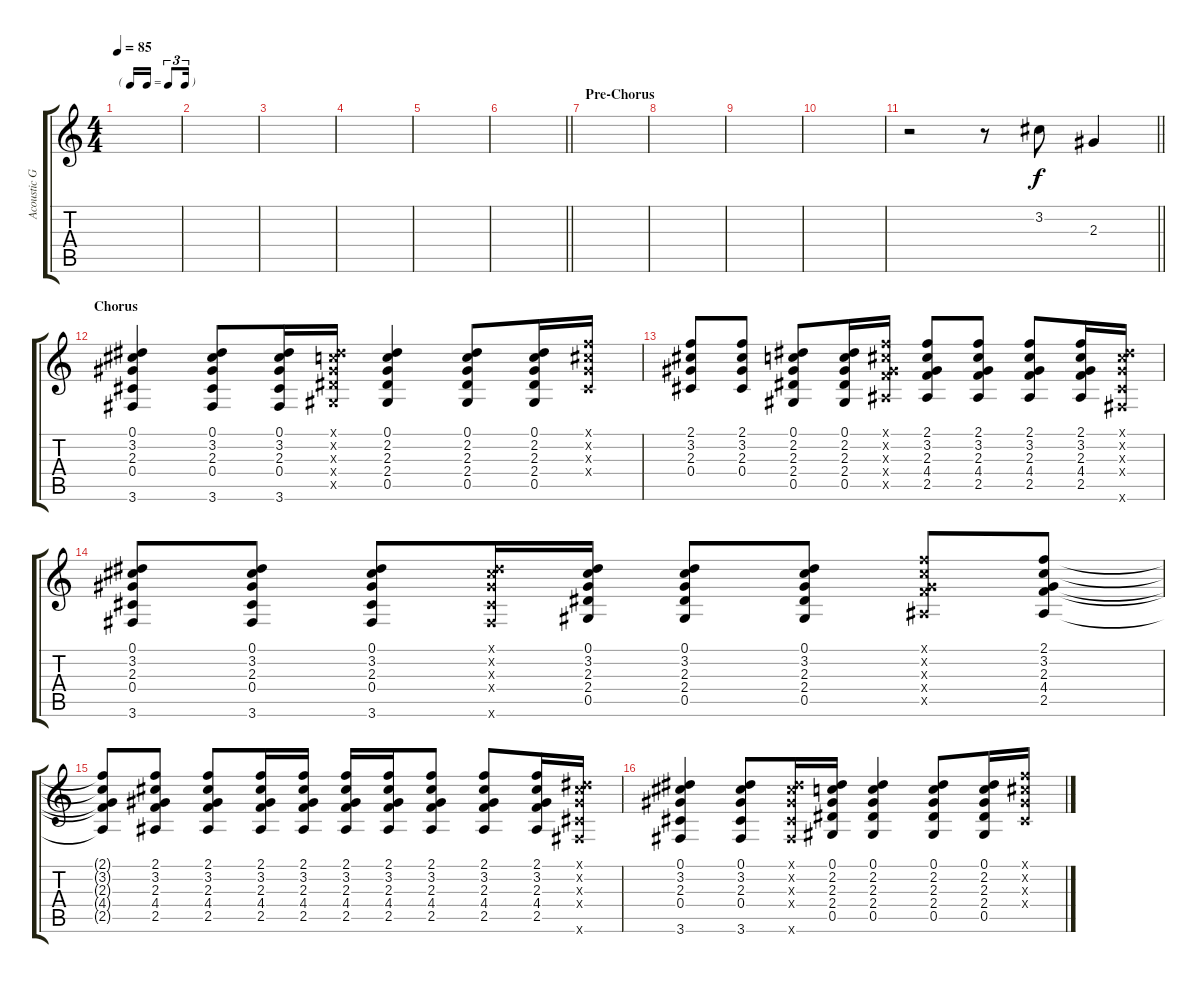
\track ("Acoustic Guitar (L)" "Acoustic G") {instrument acousticguitarsteel}
\staff {score tabs}
\tuning (Eb4 Bb3 Gb3 Db3 Ab2 Eb2) {hide}
\ts (4 4)
\tf triplet16th
\tempo 85
\clef g2
\ks c
|
|
|
|
|
\barLineRight lightlight
|
\section ("" "Pre-Chorus")
|
|
|
|
\barLineRight lightlight
r.2 r.8 3.2.8 2.3.4 |
\section ("" "Chorus")
(0.1 3.2 2.3 0.4 3.6).4 (0.1 3.2 2.3 0.4 3.6).8 (0.1 3.2 2.3 0.4 3.6).16 (0.1{x} 2.2{x} 2.3{x} 2.4{x} 0.5{x}).16 (0.1 2.2 2.3 2.4 0.5).4 (0.1 2.2 2.3 2.4 0.5).8 (0.1 2.2 2.3 2.4 0.5).16 (2.1{x} 3.2{x} 2.3{x} 0.4{x}).16 |
(2.1 3.2 2.3 0.4).8 (2.1 3.2 2.3 0.4).8 (0.1 2.2 2.3 2.4 0.5).8 (0.1 2.2 2.3 2.4 0.5).16 (2.1{x} 3.2{x} 2.3{x} 4.4{x} 2.5{x}).16 (2.1 3.2 2.3 4.4 2.5).8 (2.1 3.2 2.3 4.4 2.5).8 (2.1 3.2 2.3 4.4 2.5).8 (2.1 3.2 2.3 4.4 2.5).16 (0.1{x} 3.2{x} 2.3{x} 0.4{x} 3.6{x}).16 |
(0.1 3.2 2.3 0.4 3.6).8 (0.1 3.2 2.3 0.4 3.6).8 (0.1 3.2 2.3 0.4 3.6).8 (0.1{x} 3.2{x} 2.3{x} 0.4{x} 3.6{x}).16 (0.1 3.2 2.3 2.4 0.5).16 (0.1 3.2 2.3 2.4 0.5).8 (0.1 3.2 2.3 2.4 0.5).8 (2.1{x} 3.2{x} 2.3{x} 4.4{x} 2.5{x}).8 (2.1 3.2 2.3 4.4 2.5).8 |
(2.1{t} 3.2{t} 2.3{t} 4.4{t} 2.5{t}).8 (2.1 3.2 2.3 4.4 2.5).8 (2.1 3.2 2.3 4.4 2.5).8 (2.1 3.2 2.3 4.4 2.5).16 (2.1 3.2 2.3 4.4 2.5).16 (2.1 3.2 2.3 4.4 2.5).16 (2.1 3.2 2.3 4.4 2.5).16 (2.1 3.2 2.3 4.4 2.5).8 (2.1 3.2 2.3 4.4 2.5).8 (2.1 3.2 2.3 4.4 2.5).16 (0.1{x} 3.2{x} 2.3{x} 0.4{x} 3.6{x}).16 |
(0.1 3.2 2.3 0.4 3.6).4 (0.1 3.2 2.3 0.4 3.6).8 (0.1{x} 3.2{x} 2.3{x} 0.4{x} 3.6{x}).16 (0.1 2.2 2.3 2.4 0.5).16 (0.1 2.2 2.3 2.4 0.5).4 (0.1 2.2 2.3 2.4 0.5).8 (0.1 2.2 2.3 2.4 0.5).16 (2.1{x} 3.2{x} 2.3{x} 0.4{x}).16
